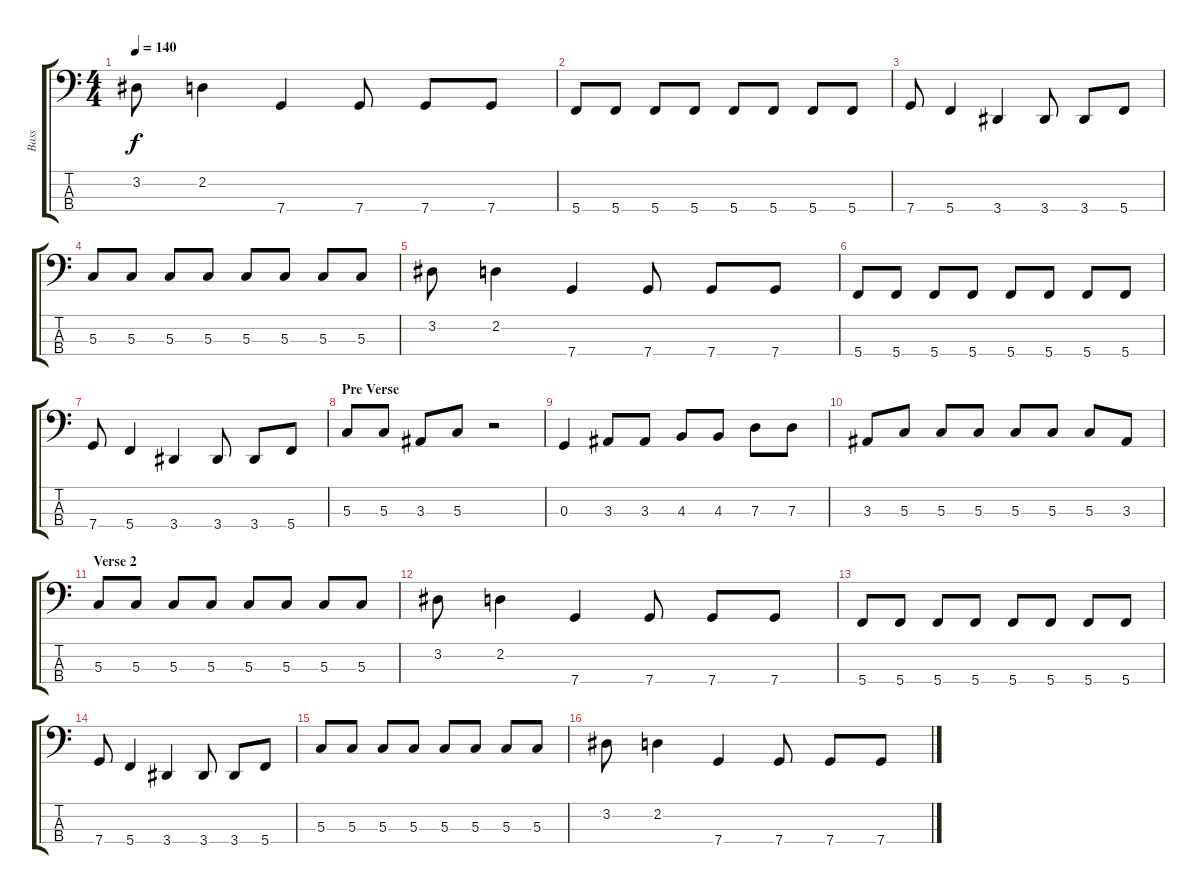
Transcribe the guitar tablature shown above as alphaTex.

\track ("Bass" "Bass") {instrument electricbassfinger}
\staff {score tabs}
\tuning (F2 C2 G1 C1) {hide}
\ts (4 4)
\tempo 140
\clef f4
\ks c
3.2.8{dy f} 2.2.4 7.4.4 7.4.8 7.4.8 7.4.8 |
5.4.8 5.4.8 5.4.8 5.4.8 5.4.8 5.4.8 5.4.8 5.4.8 |
7.4.8 5.4.4 3.4.4 3.4.8 3.4.8 5.4.8 |
5.3.8 5.3.8 5.3.8 5.3.8 5.3.8 5.3.8 5.3.8 5.3.8 |
3.2.8 2.2.4 7.4.4 7.4.8 7.4.8 7.4.8 |
5.4.8 5.4.8 5.4.8 5.4.8 5.4.8 5.4.8 5.4.8 5.4.8 |
7.4.8 5.4.4 3.4.4 3.4.8 3.4.8 5.4.8 |
\section ("" "Pre Verse")
5.3.8 5.3.8 3.3.8 5.3.8 r.2 |
0.3.4 3.3.8 3.3.8 4.3.8 4.3.8 7.3.8 7.3.8 |
3.3.8 5.3.8 5.3.8 5.3.8 5.3.8 5.3.8 5.3.8 3.3.8 |
\section ("" "Verse 2")
5.3.8 5.3.8 5.3.8 5.3.8 5.3.8 5.3.8 5.3.8 5.3.8 |
3.2.8 2.2.4 7.4.4 7.4.8 7.4.8 7.4.8 |
5.4.8 5.4.8 5.4.8 5.4.8 5.4.8 5.4.8 5.4.8 5.4.8 |
7.4.8 5.4.4 3.4.4 3.4.8 3.4.8 5.4.8 |
5.3.8 5.3.8 5.3.8 5.3.8 5.3.8 5.3.8 5.3.8 5.3.8 |
3.2.8 2.2.4 7.4.4 7.4.8 7.4.8 7.4.8
